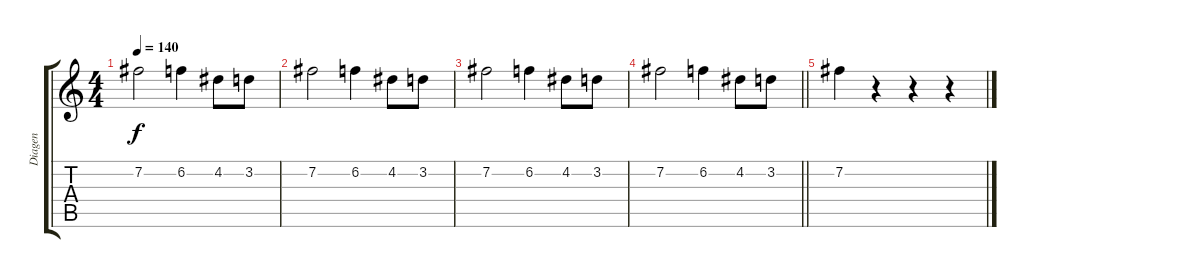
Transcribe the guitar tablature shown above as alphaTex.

\track ("Diagen" "Diagen") {instrument distortionguitar}
\staff {score tabs}
\tuning (E4 B3 G3 D3 A2 E2) {hide}
\ts (4 4)
\tempo 140
\clef g2
\ks c
7.2.2{dy f} 6.2.4 4.2.8 3.2.8 |
7.2.2 6.2.4 4.2.8 3.2.8 |
7.2.2 6.2.4 4.2.8 3.2.8 |
\barLineRight lightlight
7.2.2 6.2.4 4.2.8 3.2.8 |
7.2.4 r.4 r.4 r.4
